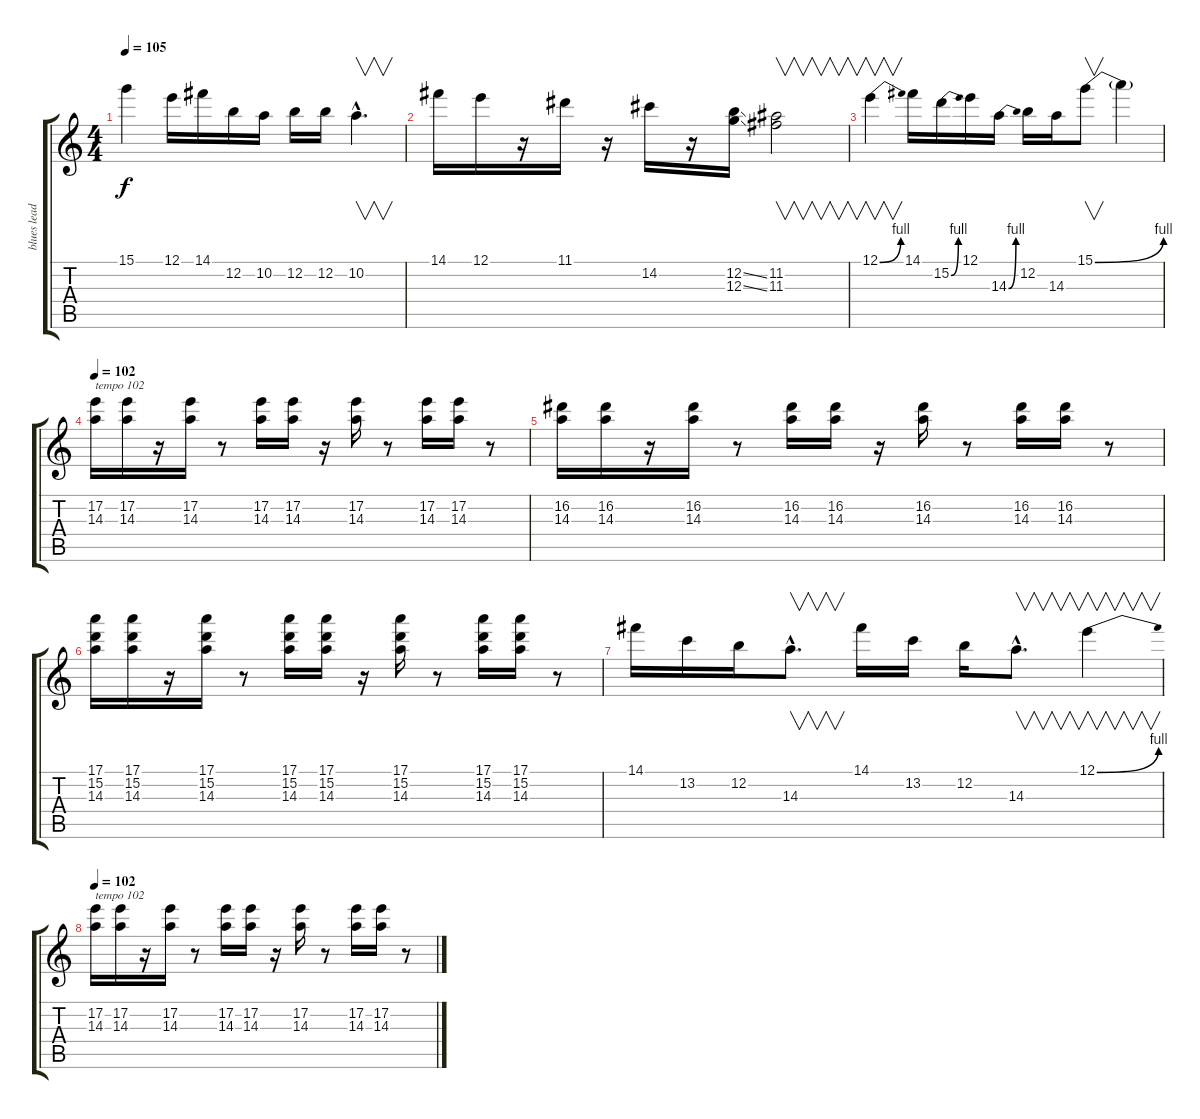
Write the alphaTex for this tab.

\track ("blues lead" "blues lead") {instrument distortionguitar}
\staff {score tabs}
\tuning (E4 B3 G3 D3 A2 E2) {hide}
\ts (4 4)
\tempo 105
\clef g2
\ks c
15.1{t}.4{dy f} 12.1.16 14.1.16 12.2.16 10.2.16 12.2.16 12.2.16 10.2{hac}.4{v d} |
14.1.16 12.1.16 r.16 11.1.16 r.16 14.2.16 r.16 (12.2{ss} 12.3{ss}).16 (11.2 11.3).2{v} |
12.1{be (bend 0 0 60 4)}.4{v} 14.1.16 15.2{be (bend 0 0 60 4)}.16 12.1.16 14.3{be (bend 0 0 60 4)}.16 12.2.16 14.3.16 15.1{be (bend 0 0 60 4)}.8{v} 15.1{t}.4 |
\tempo 102
(17.2 14.3).16{txt "tempo 102"} (17.2 14.3).16 r.16 (17.2 14.3).16 r.8 (17.2 14.3).16 (17.2 14.3).16 r.16 (17.2 14.3).16 r.8 (17.2 14.3).16 (17.2 14.3).16 r.8 |
(16.2 14.3).16 (16.2 14.3).16 r.16 (16.2 14.3).16 r.8 (16.2 14.3).16 (16.2 14.3).16 r.16 (16.2 14.3).16 r.8 (16.2 14.3).16 (16.2 14.3).16 r.8 |
(17.1 15.2 14.3).16 (17.1 15.2 14.3).16 r.16 (17.1 15.2 14.3).16 r.8 (17.1 15.2 14.3).16 (17.1 15.2 14.3).16 r.16 (17.1 15.2 14.3).16 r.8 (17.1 15.2 14.3).16 (17.1 15.2 14.3).16 r.8 |
14.1.16 13.2.16 12.2.16 14.3{hac}.8{v d} 14.1.16 13.2.16 12.2.16 14.3{hac}.8{v d} 12.1{be (bend 0 0 60 4)}.4{v} |
\tempo 102
(17.2 14.3).16{txt "tempo 102"} (17.2 14.3).16 r.16 (17.2 14.3).16 r.8 (17.2 14.3).16 (17.2 14.3).16 r.16 (17.2 14.3).16 r.8 (17.2 14.3).16 (17.2 14.3).16 r.8
